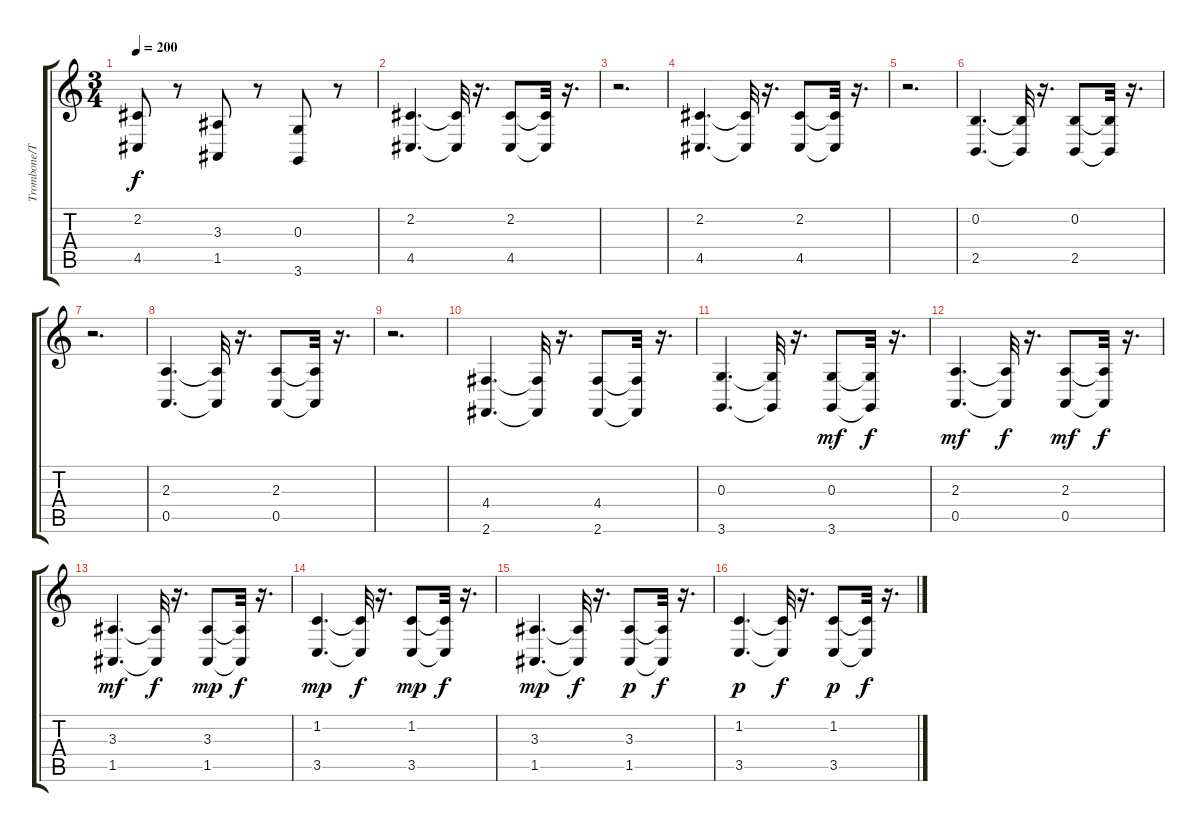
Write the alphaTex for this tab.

\track ("Trombone/Tuba." "Trombone/T") {instrument trombone}
\staff {score tabs}
\tuning (E4 B3 G3 D3 A2 E2) {hide}
\ts (3 4)
\tempo 200
\clef g2
\ks c
(2.2 4.5).8{dy f} r.8 (3.3 1.5).8 r.8 (0.3 3.6).8 r.8 |
(2.2 4.5).4{d} (2.2{t} 4.5{t}).32 r.16{d} (2.2 4.5).8 (2.2{t} 4.5{t}).32 r.16{d} |
r.2{d} |
(2.2 4.5).4{d} (2.2{t} 4.5{t}).32 r.16{d} (2.2 4.5).8 (2.2{t} 4.5{t}).32 r.16{d} |
r.2{d} |
(0.2 2.5).4{d} (0.2{t} 2.5{t}).32 r.16{d} (0.2 2.5).8 (0.2{t} 2.5{t}).32 r.16{d} |
r.2{d} |
(2.3 0.5).4{d} (2.3{t} 0.5{t}).32 r.16{d} (2.3 0.5).8 (2.3{t} 0.5{t}).32 r.16{d} |
r.2{d} |
(4.4 2.6).4{d} (4.4{t} 2.6{t}).32 r.16{d} (4.4 2.6).8 (4.4{t} 2.6{t}).32 r.16{d} |
(0.3 3.6).4{d} (0.3{t} 3.6{t}).32 r.16{d} (0.3 3.6).8{dy mf} (0.3{t} 3.6{t}).32{dy f} r.16{d} |
(2.3 0.5).4{d dy mf} (2.3{t} 0.5{t}).32{dy f} r.16{d} (2.3 0.5).8{dy mf} (2.3{t} 0.5{t}).32{dy f} r.16{d} |
(3.3 1.5).4{d dy mf} (3.3{t} 1.5{t}).32{dy f} r.16{d} (3.3 1.5).8{dy mp} (3.3{t} 1.5{t}).32{dy f} r.16{d} |
(1.2 3.5).4{d dy mp} (1.2{t} 3.5{t}).32{dy f} r.16{d} (1.2 3.5).8{dy mp} (1.2{t} 3.5{t}).32{dy f} r.16{d} |
(3.3 1.5).4{d dy mp} (3.3{t} 1.5{t}).32{dy f} r.16{d} (3.3 1.5).8{dy p} (3.3{t} 1.5{t}).32{dy f} r.16{d} |
(1.2 3.5).4{d dy p} (1.2{t} 3.5{t}).32{dy f} r.16{d} (1.2 3.5).8{dy p} (1.2{t} 3.5{t}).32{dy f} r.16{d}
